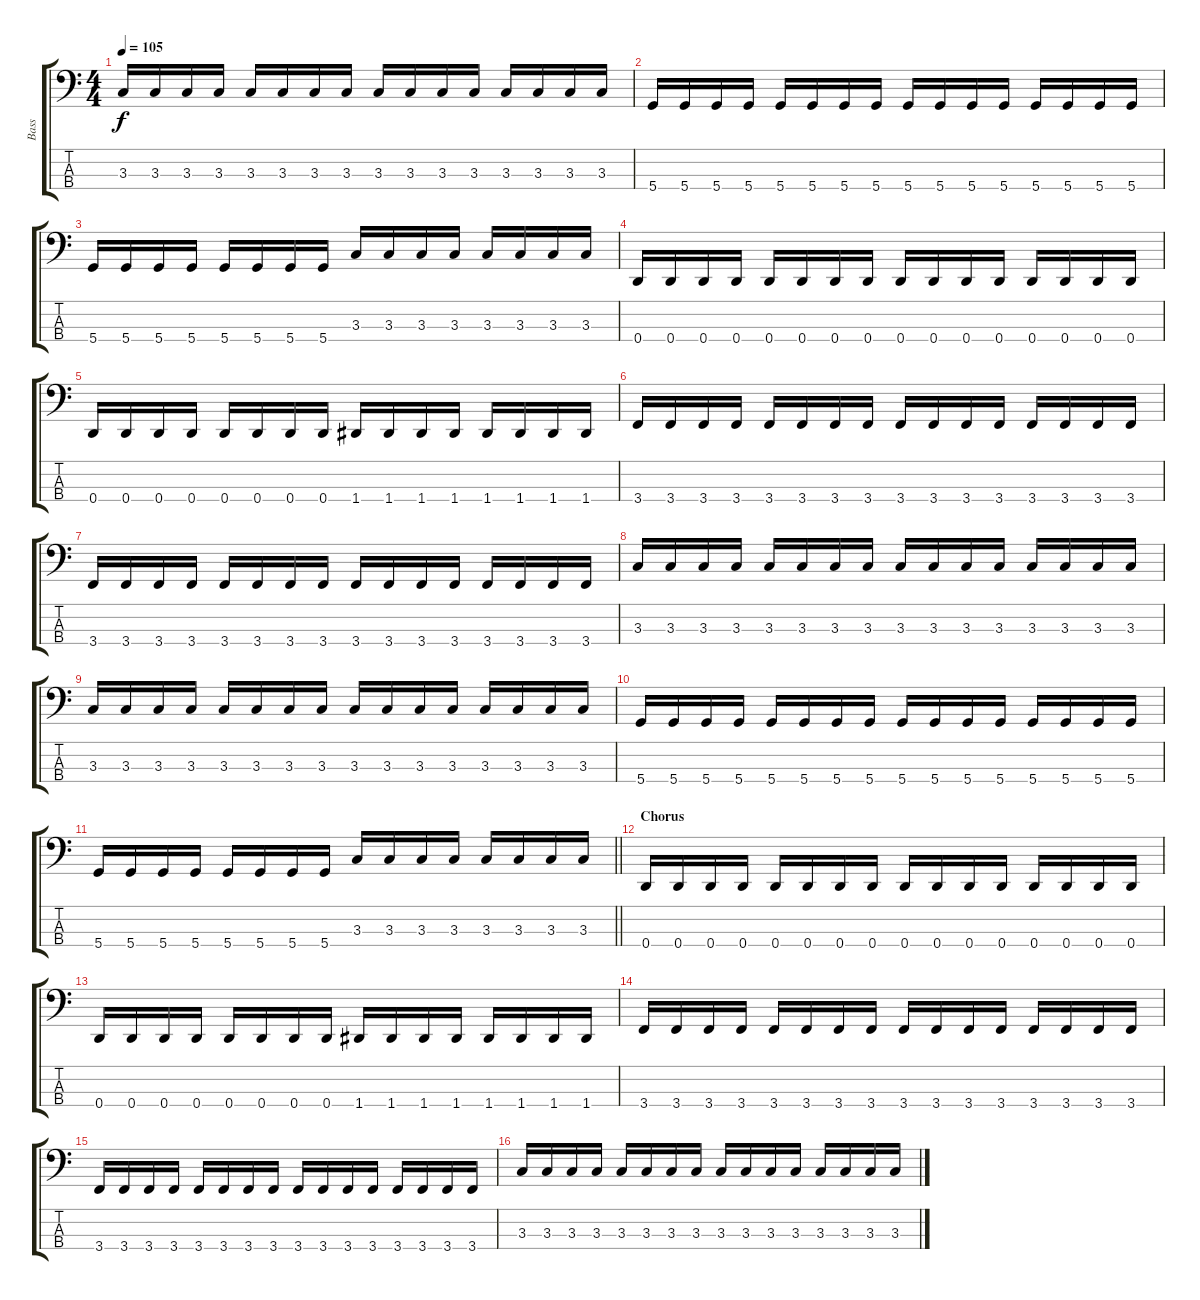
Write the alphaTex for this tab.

\track ("Bass" "Bass") {instrument electricbassfinger}
\staff {score tabs}
\tuning (G2 D2 A1 D1) {hide}
\ts (4 4)
\tempo 105
\clef f4
\ks aminor
3.3.16{dy f} 3.3.16 3.3.16 3.3.16 3.3.16 3.3.16 3.3.16 3.3.16 3.3.16 3.3.16 3.3.16 3.3.16 3.3.16 3.3.16 3.3.16 3.3.16 |
5.4.16 5.4.16 5.4.16 5.4.16 5.4.16 5.4.16 5.4.16 5.4.16 5.4.16 5.4.16 5.4.16 5.4.16 5.4.16 5.4.16 5.4.16 5.4.16 |
5.4.16 5.4.16 5.4.16 5.4.16 5.4.16 5.4.16 5.4.16 5.4.16 3.3.16 3.3.16 3.3.16 3.3.16 3.3.16 3.3.16 3.3.16 3.3.16 |
0.4.16 0.4.16 0.4.16 0.4.16 0.4.16 0.4.16 0.4.16 0.4.16 0.4.16 0.4.16 0.4.16 0.4.16 0.4.16 0.4.16 0.4.16 0.4.16 |
0.4.16 0.4.16 0.4.16 0.4.16 0.4.16 0.4.16 0.4.16 0.4.16 1.4.16 1.4.16 1.4.16 1.4.16 1.4.16 1.4.16 1.4.16 1.4.16 |
3.4.16 3.4.16 3.4.16 3.4.16 3.4.16 3.4.16 3.4.16 3.4.16 3.4.16 3.4.16 3.4.16 3.4.16 3.4.16 3.4.16 3.4.16 3.4.16 |
3.4.16 3.4.16 3.4.16 3.4.16 3.4.16 3.4.16 3.4.16 3.4.16 3.4.16 3.4.16 3.4.16 3.4.16 3.4.16 3.4.16 3.4.16 3.4.16 |
3.3.16 3.3.16 3.3.16 3.3.16 3.3.16 3.3.16 3.3.16 3.3.16 3.3.16 3.3.16 3.3.16 3.3.16 3.3.16 3.3.16 3.3.16 3.3.16 |
3.3.16 3.3.16 3.3.16 3.3.16 3.3.16 3.3.16 3.3.16 3.3.16 3.3.16 3.3.16 3.3.16 3.3.16 3.3.16 3.3.16 3.3.16 3.3.16 |
5.4.16 5.4.16 5.4.16 5.4.16 5.4.16 5.4.16 5.4.16 5.4.16 5.4.16 5.4.16 5.4.16 5.4.16 5.4.16 5.4.16 5.4.16 5.4.16 |
\barLineRight lightlight
5.4.16 5.4.16 5.4.16 5.4.16 5.4.16 5.4.16 5.4.16 5.4.16 3.3.16 3.3.16 3.3.16 3.3.16 3.3.16 3.3.16 3.3.16 3.3.16 |
\section ("" "Chorus")
0.4.16 0.4.16 0.4.16 0.4.16 0.4.16 0.4.16 0.4.16 0.4.16 0.4.16 0.4.16 0.4.16 0.4.16 0.4.16 0.4.16 0.4.16 0.4.16 |
0.4.16 0.4.16 0.4.16 0.4.16 0.4.16 0.4.16 0.4.16 0.4.16 1.4.16 1.4.16 1.4.16 1.4.16 1.4.16 1.4.16 1.4.16 1.4.16 |
3.4.16 3.4.16 3.4.16 3.4.16 3.4.16 3.4.16 3.4.16 3.4.16 3.4.16 3.4.16 3.4.16 3.4.16 3.4.16 3.4.16 3.4.16 3.4.16 |
3.4.16 3.4.16 3.4.16 3.4.16 3.4.16 3.4.16 3.4.16 3.4.16 3.4.16 3.4.16 3.4.16 3.4.16 3.4.16 3.4.16 3.4.16 3.4.16 |
3.3.16 3.3.16 3.3.16 3.3.16 3.3.16 3.3.16 3.3.16 3.3.16 3.3.16 3.3.16 3.3.16 3.3.16 3.3.16 3.3.16 3.3.16 3.3.16
